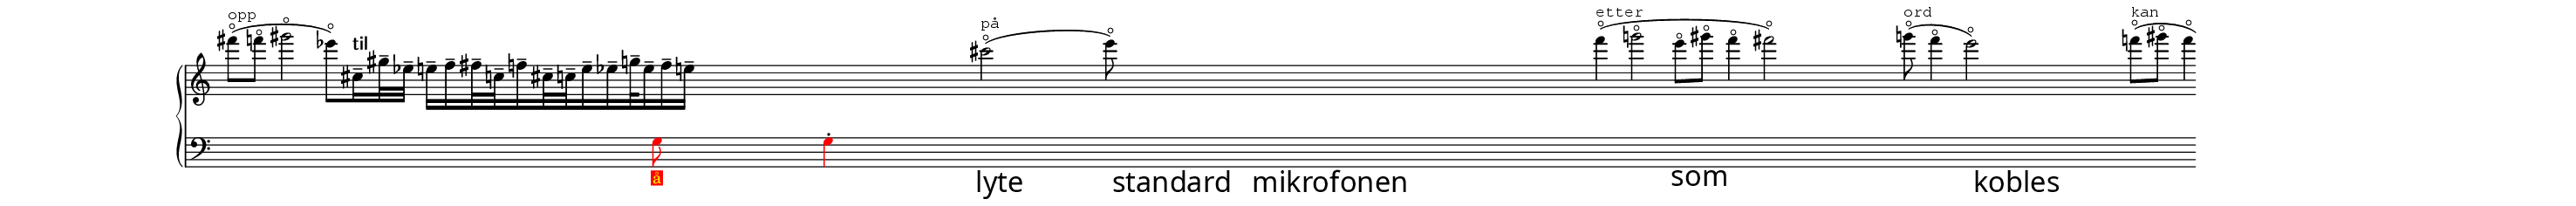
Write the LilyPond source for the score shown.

\version "2.24.4"

\version "2.24.4"
\version "2.24.4"

% http://lsr.di.unimi.it/LSR/Item?u=1&id=969
% contributed by Klaus Blum

#(define-markup-command (on-color layout props color arg) (color? markup?)
   (let* ((stencil (interpret-markup layout props arg))
          (X-ext (ly:stencil-extent stencil X))
          (Y-ext (ly:stencil-extent stencil Y)))

     (ly:stencil-add 
       (stencil-with-color
         (ly:round-filled-box X-ext Y-ext 0)
         color)
       stencil)))

%% end of snippet

%\include "~/Projektfiler/Stylesheets/variabler.scm"
%\include "./my-repl-defuns.scm"

upper = \fixed c {

<>^\markup {\override #'(font-name .
               "freemono") "opp" }  fis'''8(\flageolet f'''8\flageolet gis'''2\flageolet ees'''8)\flageolet 
<>^\markup \fontsize #1 { 
	   	     \override #'(font-name .
               "Latin modern sans demi cond")til }\magnifyMusic #11/10
{
  cis''16\tenuto gis''32\tenuto ees''32\tenuto e''16\tenuto f''16\tenuto fis''32\tenuto c''32\tenuto f''16\tenuto cis''32\tenuto c''32\tenuto e''16\tenuto ees''16\tenuto g''32\tenuto ees''16\tenuto f''16\tenuto e''16\tenuto
}

 s4 
 s1 
<>^\markup {\override #'(font-name .
               "freemono") "på" }  cis'''2(\flageolet ees'''8)\flageolet 
 \tuplet 2/1 { s1 } 
 \tuplet 5/1 { s2 } 
<>^\markup {\override #'(font-name .
               "freemono") "etter" }  f'''4(\flageolet g'''2\flageolet ees'''8\flageolet gis'''8\flageolet f'''4\flageolet fis'''2)\flageolet 
<>^\markup {\override #'(font-name .
               "freemono") "ord" }  g'''8(\flageolet fis'''4\flageolet ees'''2)\flageolet 
 s2. 
<>^\markup {\override #'(font-name .
               "freemono") "kan" }  f'''8(\flageolet gis'''8\flageolet f'''4\flageolet f'''8\flageolet cis'''8\flageolet ees'''8)\flageolet 
 s1. 
<>^\markup \fontsize #1 { 
	   	     \override #'(font-name .
               "Latin modern sans demi cond")til }\magnifyMusic #11/10
{
  gis''16\tenuto fis''16\tenuto fis''16\tenuto c''32\tenuto gis''32\tenuto f''32\tenuto c''32\tenuto g''16\tenuto gis''16\tenuto g''16\tenuto g''32\tenuto fis''16\tenuto g''32\tenuto c''16\tenuto c''16\tenuto f''32\tenuto
}

 s1.. 
}


\version "2.24.4"
\version "2.24.4"

% http://lsr.di.unimi.it/LSR/Item?u=1&id=969
% contributed by Klaus Blum

#(define-markup-command (on-color layout props color arg) (color? markup?)
   (let* ((stencil (interpret-markup layout props arg))
          (X-ext (ly:stencil-extent stencil X))
          (Y-ext (ly:stencil-extent stencil Y)))

     (ly:stencil-add 
       (stencil-with-color
         (ly:round-filled-box X-ext Y-ext 0)
         color)
       stencil)))

%% end of snippet

%\include "~/Projektfiler/Stylesheets/variabler.scm"
%\include "./my-repl-defuns.scm"

lower = \fixed c {

 s2. 
 s2. 
<>_\markup {
	   \with-color #yellow \on-color #red \pad-markup #0.2
"å"
	   }\override NoteHead.color = #red
  \override Stem.color = #red
  \override Beam.color = #red \tuplet 2/3 { g8 } g4)\staccato 
\revert NoteHead.color
  \revert Stem.color
  \revert Beam.color
<>-\markup \fontsize #5 {\override #'(font-name .
               "Andika") lyte}
 s1 
 s2 
<>-\markup \fontsize #5 {\override #'(font-name .
               "Andika") standard}
 \tuplet 2/1 { s1 } 
<>-\markup \fontsize #5 {\override #'(font-name .
               "Andika") mikrofonen}
 \tuplet 5/1 { s2 } 
 \tuplet 5/1 { s4 } 
 s2. 
<>-\markup \fontsize #5 {\override #'(font-name .
               "Andika") som}
 s2. 
 s2. 
<>-\markup \fontsize #5 {\override #'(font-name .
               "Andika") kobles}
 s1. 
 s2. 
<>-\markup \fontsize #5 {\override #'(font-name .
               "Andika") musikk.}
 s1.. 
}




#(set! paper-alist (cons '("my size" . (cons (* 50 cm) (* 4 cm))) paper-alist))
#(set-default-paper-size "my size")
#(set-global-staff-size 16)


\paper { systems-per-page = #1
  top-margin = 0\mm
  bottom-margin = 0\mm
  left-margin = 0\mm
  right-margin = 0\mm

}

%% ser finere ut uten tupletnumbers
global = { \override TupletNumber.text = "" \time 32/2 }
  \header {
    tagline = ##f
  }

\score {
   \new PianoStaff \with { instrumentName = "" }
   <<
     \new Staff = "upper" { \global \upper }
     \new Staff = "lower" { \clef bass \global \lower }
   >>
  \layout { 
      ragged-right = ##t
    \context {
      \Staff
      \omit TimeSignature
      \omit BarLine
    }
    \context { \Score     forbidBreakBetweenBarLines = ##f }
    \context { \Voice   \remove Forbid_line_break_engraver } }
  \midi { }
}
